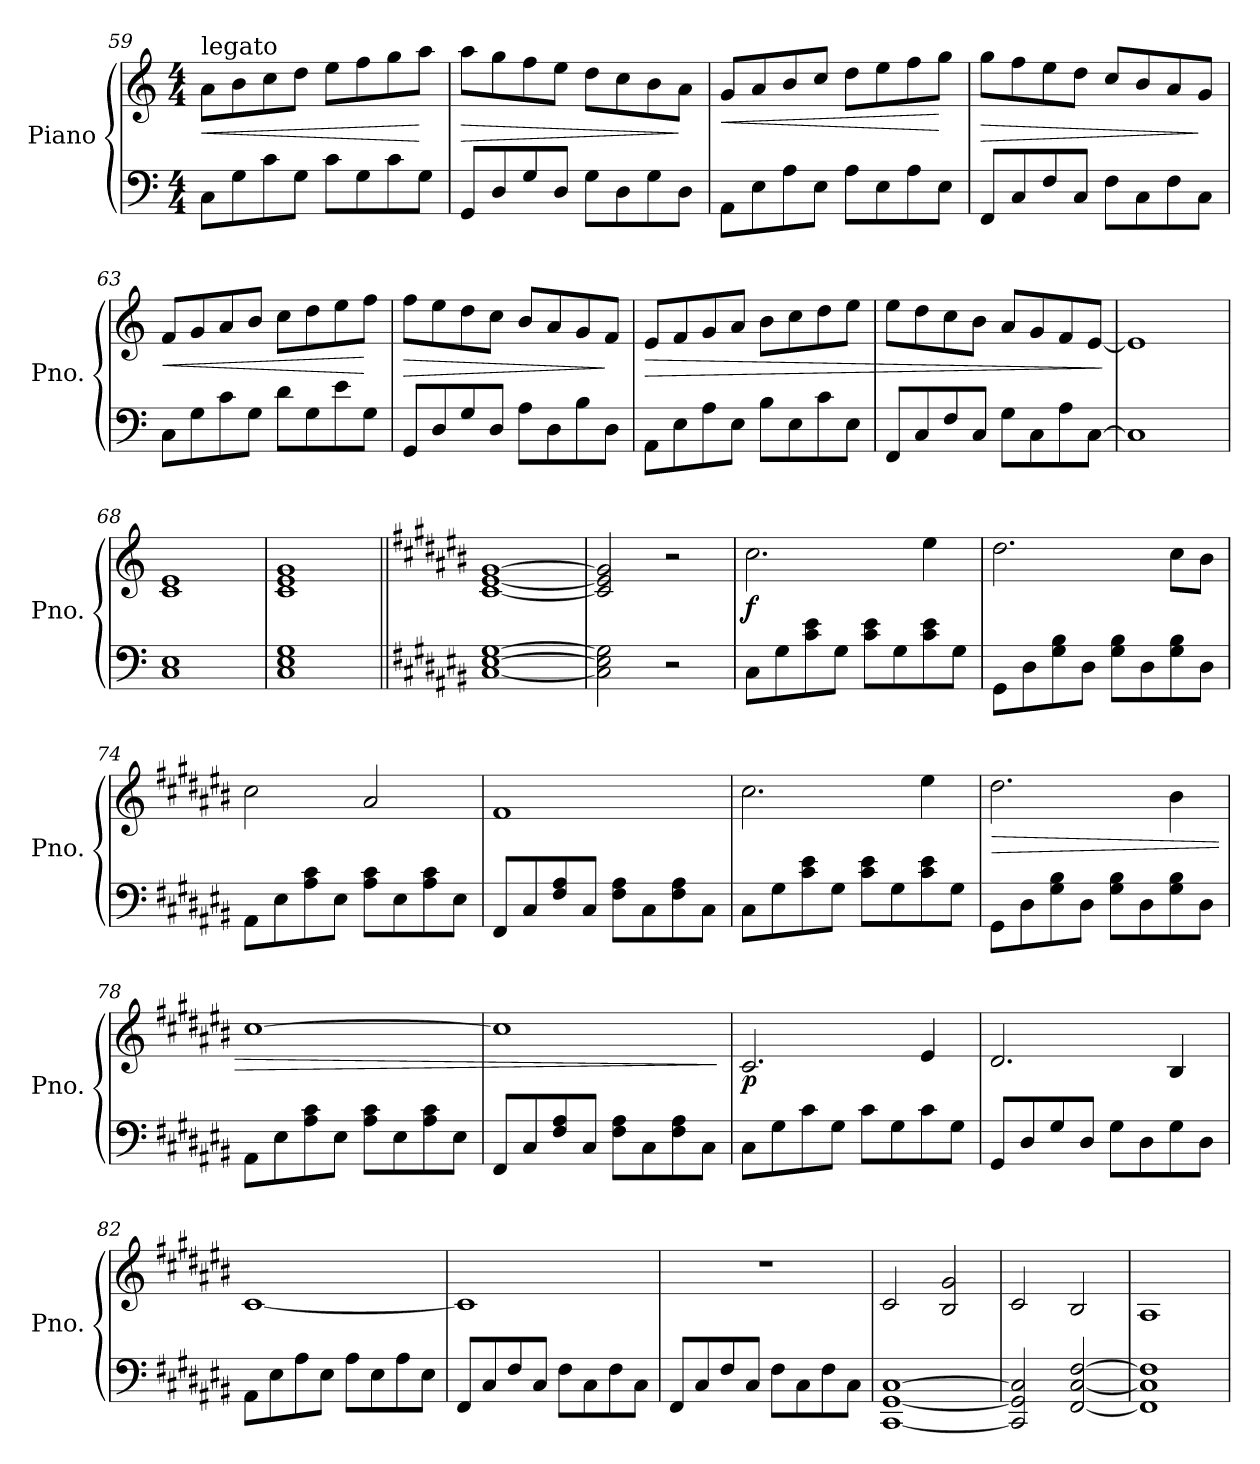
**kern	**kern	**dynam
*part1	*part1	*part1
*staff2	*staff1	*staff1/2
*I"Piano	*	*
*I'Pno.	*	*
*clefF4	*clefG2	*
*k[]	*k[]	*
*M4/4	*M4/4	*
=59	=59	=59
!	!LO:TX:a:t=legato	!
!	!	!LO:HP:b
8C\L	8a\L	<
8G\	8b\	.
8c\	8cc\	.
8G\J	8dd\J	.
8c\L	8ee\L	.
8G\	8ff\	.
8c\	8gg\	.
8G\J	8aa\J	[
=60	=60	=60
!	!	!LO:HP:b
8GG/L	8aa\L	>
8D/	8gg\	.
8G/	8ff\	.
8D/J	8ee\J	.
8G\L	8dd\L	.
8D\	8cc\	.
8G\	8b\	.
8D\J	8a\J	]
=61	=61	=61
!	!	!LO:HP:b
8AA\L	8g/L	<
8E\	8a/	.
8A\	8b/	.
8E\J	8cc/J	.
8A\L	8dd\L	.
8E\	8ee\	.
8A\	8ff\	.
8E\J	8gg\J	[
=62	=62	=62
!	!	!LO:HP:b
8FF/L	8gg\L	>
8C/	8ff\	.
8F/	8ee\	.
8C/J	8dd\J	.
8F\L	8cc/L	.
8C\	8b/	.
8F\	8a/	.
8C\J	8g/J	]
!!LO:LB:g=z
=63	=63	=63
!	!	!LO:HP:b
8C\L	8f/L	<
8G\	8g/	.
8c\	8a/	.
8G\J	8b/J	.
8d\L	8cc\L	.
8G\	8dd\	.
8e\	8ee\	.
8G\J	8ff\J	[
=64	=64	=64
!	!	!LO:HP:b
8GG/L	8ff\L	>
8D/	8ee\	.
8G/	8dd\	.
8D/J	8cc\J	.
8A\L	8b/L	.
8D\	8a/	.
8B\	8g/	.
8D\J	8f/J	]
=65	=65	=65
!	!	!LO:HP:b
8AA\L	8e/L	>
8E\	8f/	.
8A\	8g/	.
8E\J	8a/J	.
8B\L	8b\L	.
8E\	8cc\	.
8c\	8dd\	.
8E\J	8ee\J	.
=66	=66	=66
8FF/L	8ee\L	.
8C/	8dd\	.
8F/	8cc\	.
8C/J	8b\J	.
8G\L	8a/L	.
8C\	8g/	.
8A\	8f/	.
[8C\J	[8e/J	.
.	.	]
=67	=67	=67
1C]	1e]	.
=68	=68	=68
1C 1E	1c 1e	.
=69	=69	=69
1C 1E 1G	1c 1e 1g	.
!!LO:LB:g=z
=70||	=70||	=70||
*k[f#c#g#d#a#e#b#]	*k[f#c#g#d#a#e#b#]	*
[1C# [1E# [1G#	[1c# [1e# [1g#	.
=71	=71	=71
2C#\] 2E#\] 2G#\]	2c#/] 2e#/] 2g#/]	.
2r	2r	.
=72	=72	=72
!	!	!LO:DY:b
8C#\L	2.cc#\	f
8G#\	.	.
8c#\ 8e#\	.	.
8G#\J	.	.
8c#\ 8e#\L	.	.
8G#\	.	.
8c#\ 8e#\	4ee#\	.
8G#\J	.	.
=73	=73	=73
8GG#\L	2.dd#\	.
8D#\	.	.
8G#\ 8B#\	.	.
8D#\J	.	.
8G#\ 8B#\L	.	.
8D#\	.	.
8G#\ 8B#\	8cc#\L	.
8D#\J	8b#\J	.
=74	=74	=74
8AA#\L	2cc#\	.
8E#\	.	.
8A#\ 8c#\	.	.
8E#\J	.	.
8A#\ 8c#\L	2a#/	.
8E#\	.	.
8A#\ 8c#\	.	.
8E#\J	.	.
=75	=75	=75
8FF#/L	1f#	.
8C#/	.	.
8F#/ 8A#/	.	.
8C#/J	.	.
8F#\ 8A#\L	.	.
8C#\	.	.
8F#\ 8A#\	.	.
8C#\J	.	.
!!LO:LB:g=z
=76	=76	=76
8C#\L	2.cc#\	.
8G#\	.	.
8c#\ 8e#\	.	.
8G#\J	.	.
8c#\ 8e#\L	.	.
8G#\	.	.
8c#\ 8e#\	4ee#\	.
8G#\J	.	.
=77	=77	=77
!	!	!LO:HP:b
8GG#\L	2.dd#\	>
8D#\	.	.
8G#\ 8B#\	.	.
8D#\J	.	.
8G#\ 8B#\L	.	.
8D#\	.	.
8G#\ 8B#\	4b#\	.
8D#\J	.	.
=78	=78	=78
8AA#\L	[1cc#	.
8E#\	.	.
8A#\ 8c#\	.	.
8E#\J	.	.
8A#\ 8c#\L	.	.
8E#\	.	.
8A#\ 8c#\	.	.
8E#\J	.	.
=79	=79	=79
8FF#/L	1cc#]	.
8C#/	.	.
8F#/ 8A#/	.	.
8C#/J	.	.
8F#\ 8A#\L	.	.
8C#\	.	.
8F#\ 8A#\	.	.
8C#\J	.	.
.	.	]
=80	=80	=80
!	!	!LO:DY:b
8C#\L	2.c#/	p
8G#\	.	.
8c#\	.	.
8G#\J	.	.
8c#\L	.	.
8G#\	.	.
8c#\	4e#/	.
8G#\J	.	.
!!LO:LB:g=z
=81	=81	=81
8GG#/L	2.d#/	.
8D#/	.	.
8G#/	.	.
8D#/J	.	.
8G#\L	.	.
8D#\	.	.
8G#\	4B#/	.
8D#\J	.	.
=82	=82	=82
8AA#\L	[1c#	.
8E#\	.	.
8A#\	.	.
8E#\J	.	.
8A#\L	.	.
8E#\	.	.
8A#\	.	.
8E#\J	.	.
=83	=83	=83
8FF#/L	1c#]	.
8C#/	.	.
8F#/	.	.
8C#/J	.	.
8F#\L	.	.
8C#\	.	.
8F#\	.	.
8C#\J	.	.
=84	=84	=84
8FF#/L	1r	.
8C#/	.	.
8F#/	.	.
8C#/J	.	.
8F#\L	.	.
8C#\	.	.
8F#\	.	.
8C#\J	.	.
=85	=85	=85
[1CC# [1GG# [1C#	2c#/	.
.	2B#/ 2g#/	.
=86	=86	=86
2CC#/] 2GG#/] 2C#/]	2c#/	.
[2FF#/ [2C#/ [2F#/	2B#/	.
!!LO:LB:g=z
=87	=87	=87
1FF#] 1C#] 1F#]	1A#	.
=	=	=
*-	*-	*-
